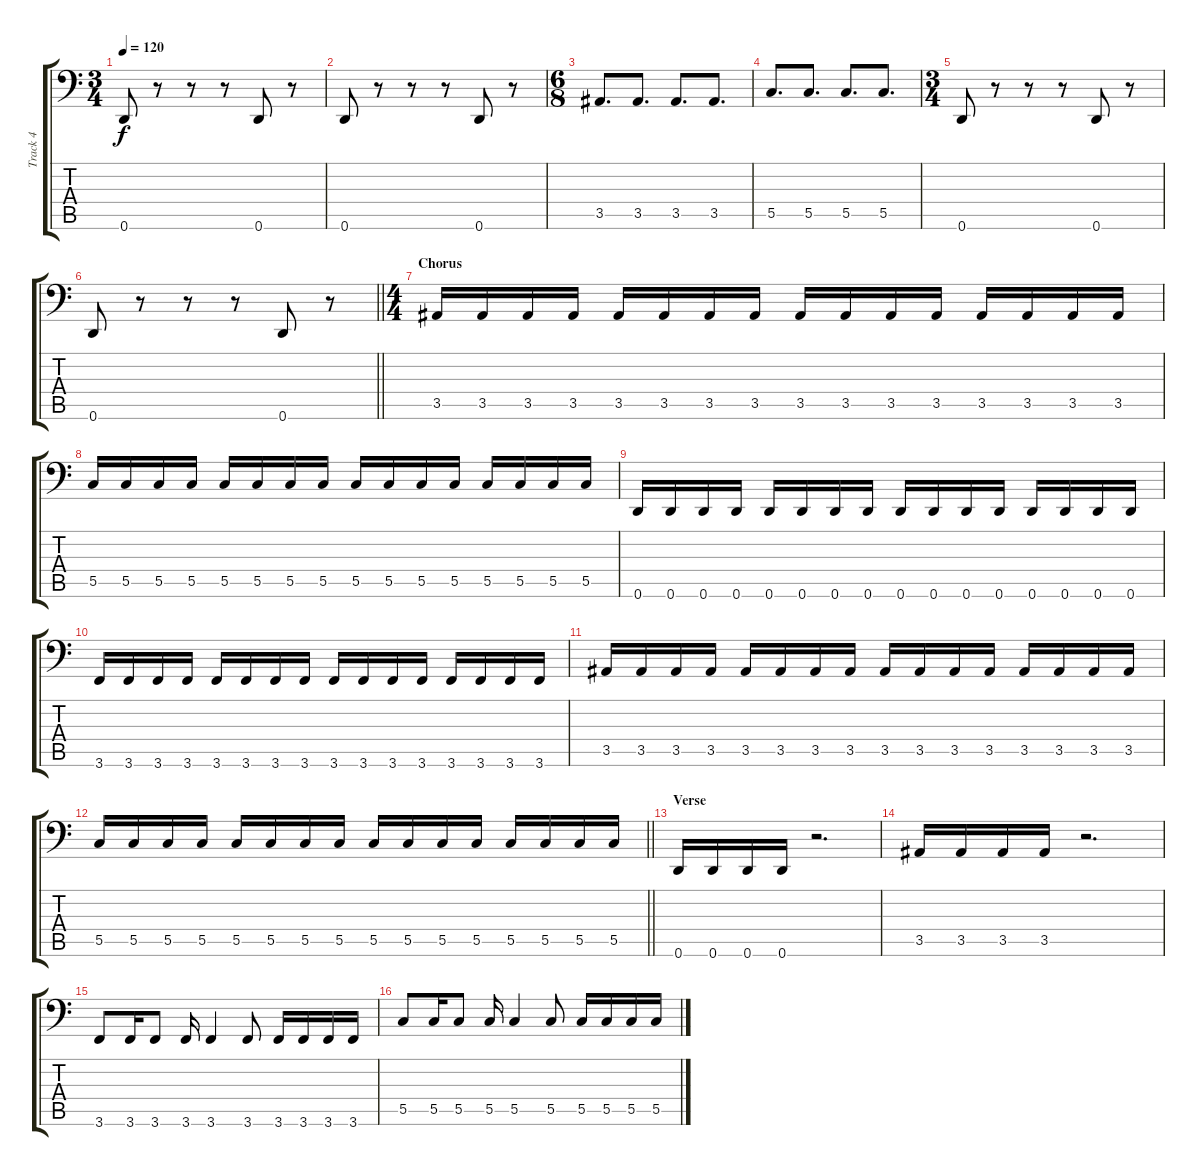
\track ("Track 4" "Track 4") {instrument electricbasspick}
\staff {score tabs}
\tuning (D3 A2 F2 C2 G1 D1) {hide}
\ts (3 4)
\tempo 120
\clef f4
\ks c
0.6.8{dy f} r.8 r.8 r.8 0.6.8 r.8 |
0.6.8 r.8 r.8 r.8 0.6.8 r.8 |
\ts (6 8)
3.5.8{d} 3.5.8{d} 3.5.8{d} 3.5.8{d} |
5.5.8{d} 5.5.8{d} 5.5.8{d} 5.5.8{d} |
\ts (3 4)
0.6.8 r.8 r.8 r.8 0.6.8 r.8 |
\barLineRight lightlight
0.6.8 r.8 r.8 r.8 0.6.8 r.8 |
\ts (4 4)
\section ("" "Chorus")
3.5.16 3.5.16 3.5.16 3.5.16 3.5.16 3.5.16 3.5.16 3.5.16 3.5.16 3.5.16 3.5.16 3.5.16 3.5.16 3.5.16 3.5.16 3.5.16 |
5.5.16 5.5.16 5.5.16 5.5.16 5.5.16 5.5.16 5.5.16 5.5.16 5.5.16 5.5.16 5.5.16 5.5.16 5.5.16 5.5.16 5.5.16 5.5.16 |
0.6.16 0.6.16 0.6.16 0.6.16 0.6.16 0.6.16 0.6.16 0.6.16 0.6.16 0.6.16 0.6.16 0.6.16 0.6.16 0.6.16 0.6.16 0.6.16 |
3.6.16 3.6.16 3.6.16 3.6.16 3.6.16 3.6.16 3.6.16 3.6.16 3.6.16 3.6.16 3.6.16 3.6.16 3.6.16 3.6.16 3.6.16 3.6.16 |
3.5.16 3.5.16 3.5.16 3.5.16 3.5.16 3.5.16 3.5.16 3.5.16 3.5.16 3.5.16 3.5.16 3.5.16 3.5.16 3.5.16 3.5.16 3.5.16 |
\barLineRight lightlight
5.5.16 5.5.16 5.5.16 5.5.16 5.5.16 5.5.16 5.5.16 5.5.16 5.5.16 5.5.16 5.5.16 5.5.16 5.5.16 5.5.16 5.5.16 5.5.16 |
\section ("" "Verse")
0.6.16 0.6.16 0.6.16 0.6.16 r.2{d} |
3.5.16 3.5.16 3.5.16 3.5.16 r.2{d} |
3.6.8 3.6.16 3.6.8 3.6.16 3.6.4 3.6.8 3.6.16 3.6.16 3.6.16 3.6.16 |
5.5.8 5.5.16 5.5.8 5.5.16 5.5.4 5.5.8 5.5.16 5.5.16 5.5.16 5.5.16
